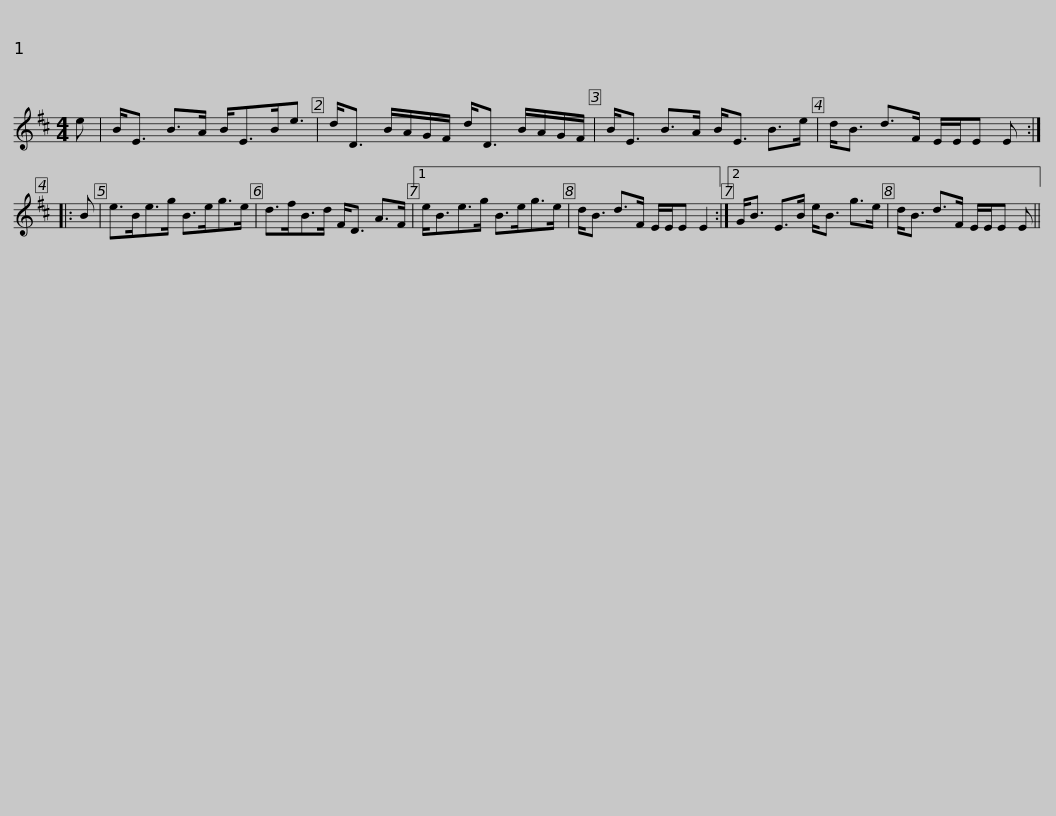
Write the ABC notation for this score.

X:1
L:1/8
M:4/4
I:linebreak $
K:D
V:1 treble
V:1
 e | B<E B>A B<EB<e | d<D B/A/G/F/ d<D B/A/G/F/ | B<E B>A B<E B>e | d<B d>F E/E/E E ::$ %5
 B | e>Be>g B>eg>e | d>fB>d F<D A>F |1 e<Be>g B>eg>e | d<B d>F E/E/E E2 :|2$ %10
 G<B E>B e<B g>e | d<B d>F E/E/E E || %12
